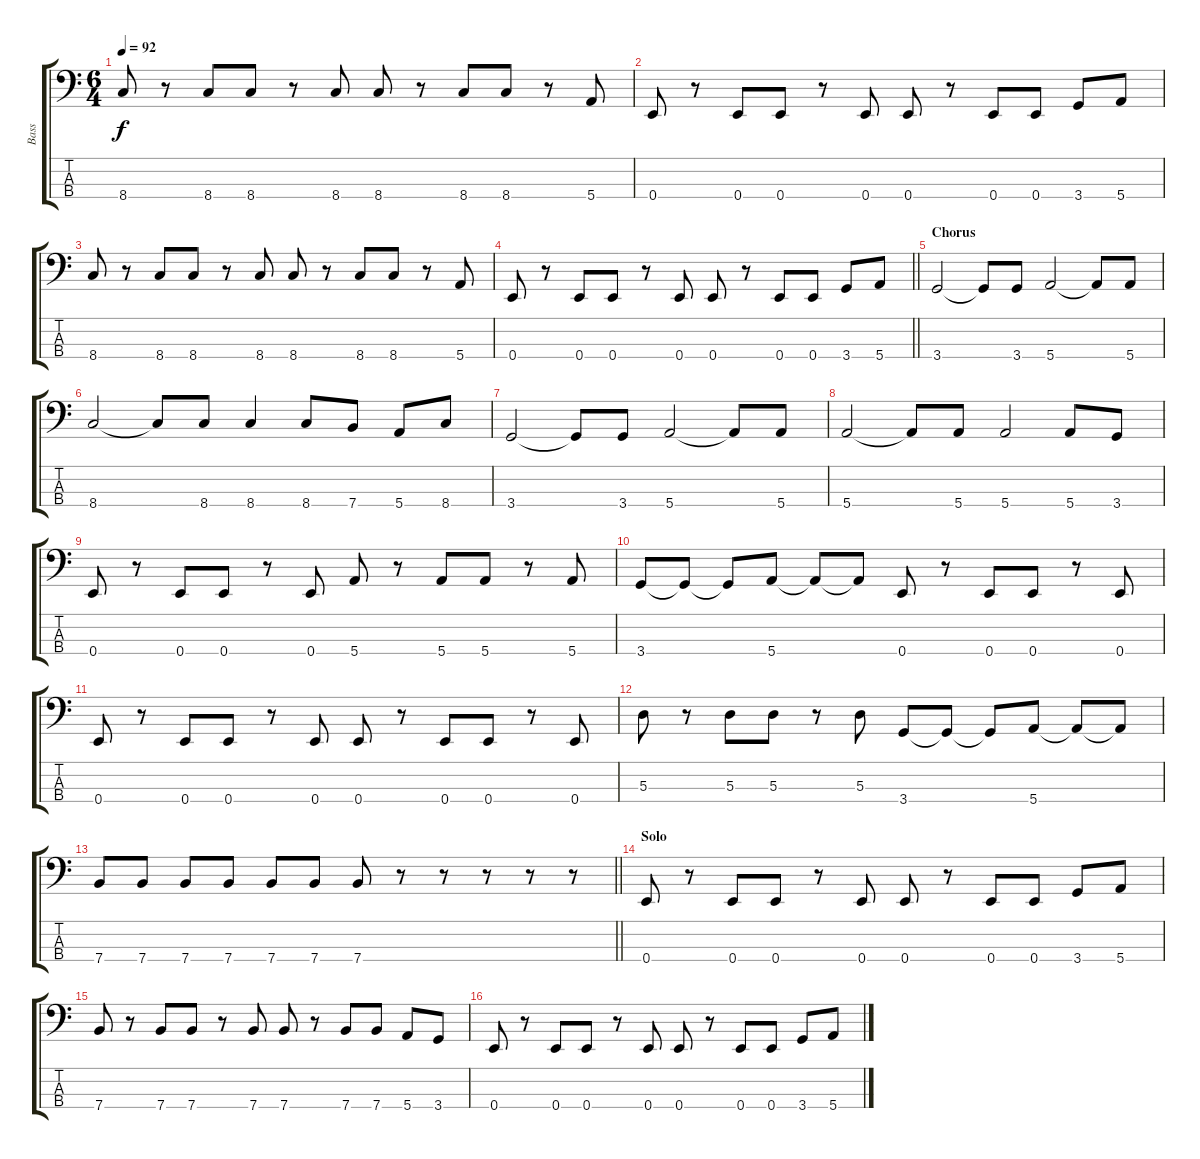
\track ("Bass" "Bass") {instrument electricbassfinger}
\staff {score tabs}
\tuning (G2 D2 A1 E1) {hide}
\ts (6 4)
\tempo 92
\clef f4
\ks c
8.4.8{dy f} r.8 8.4.8 8.4.8 r.8 8.4.8 8.4.8 r.8 8.4.8 8.4.8 r.8 5.4.8 |
0.4.8 r.8 0.4.8 0.4.8 r.8 0.4.8 0.4.8 r.8 0.4.8 0.4.8 3.4.8 5.4.8 |
8.4.8 r.8 8.4.8 8.4.8 r.8 8.4.8 8.4.8 r.8 8.4.8 8.4.8 r.8 5.4.8 |
\barLineRight lightlight
0.4.8 r.8 0.4.8 0.4.8 r.8 0.4.8 0.4.8 r.8 0.4.8 0.4.8 3.4.8 5.4.8 |
\section ("" "Chorus")
3.4.2 3.4{t}.8 3.4.8 5.4.2 5.4{t}.8 5.4.8 |
8.4.2 8.4{t}.8 8.4.8 8.4.4 8.4.8 7.4.8 5.4.8 8.4.8 |
3.4.2 3.4{t}.8 3.4.8 5.4.2 5.4{t}.8 5.4.8 |
5.4.2 5.4{t}.8 5.4.8 5.4.2 5.4.8 3.4.8 |
0.4.8 r.8 0.4.8 0.4.8 r.8 0.4.8 5.4.8 r.8 5.4.8 5.4.8 r.8 5.4.8 |
3.4.8 3.4{t}.8 3.4{t}.8 5.4.8 5.4{t}.8 5.4{t}.8 0.4.8 r.8 0.4.8 0.4.8 r.8 0.4.8 |
0.4.8 r.8 0.4.8 0.4.8 r.8 0.4.8 0.4.8 r.8 0.4.8 0.4.8 r.8 0.4.8 |
5.3.8 r.8 5.3.8 5.3.8 r.8 5.3.8 3.4.8 3.4{t}.8 3.4{t}.8 5.4.8 5.4{t}.8 5.4{t}.8 |
\barLineRight lightlight
7.4.8 7.4.8 7.4.8 7.4.8 7.4.8 7.4.8 7.4.8 r.8 r.8 r.8 r.8 r.8 |
\section ("" "Solo")
0.4.8 r.8 0.4.8 0.4.8 r.8 0.4.8 0.4.8 r.8 0.4.8 0.4.8 3.4.8 5.4.8 |
7.4.8 r.8 7.4.8 7.4.8 r.8 7.4.8 7.4.8 r.8 7.4.8 7.4.8 5.4.8 3.4.8 |
0.4.8 r.8 0.4.8 0.4.8 r.8 0.4.8 0.4.8 r.8 0.4.8 0.4.8 3.4.8 5.4.8
